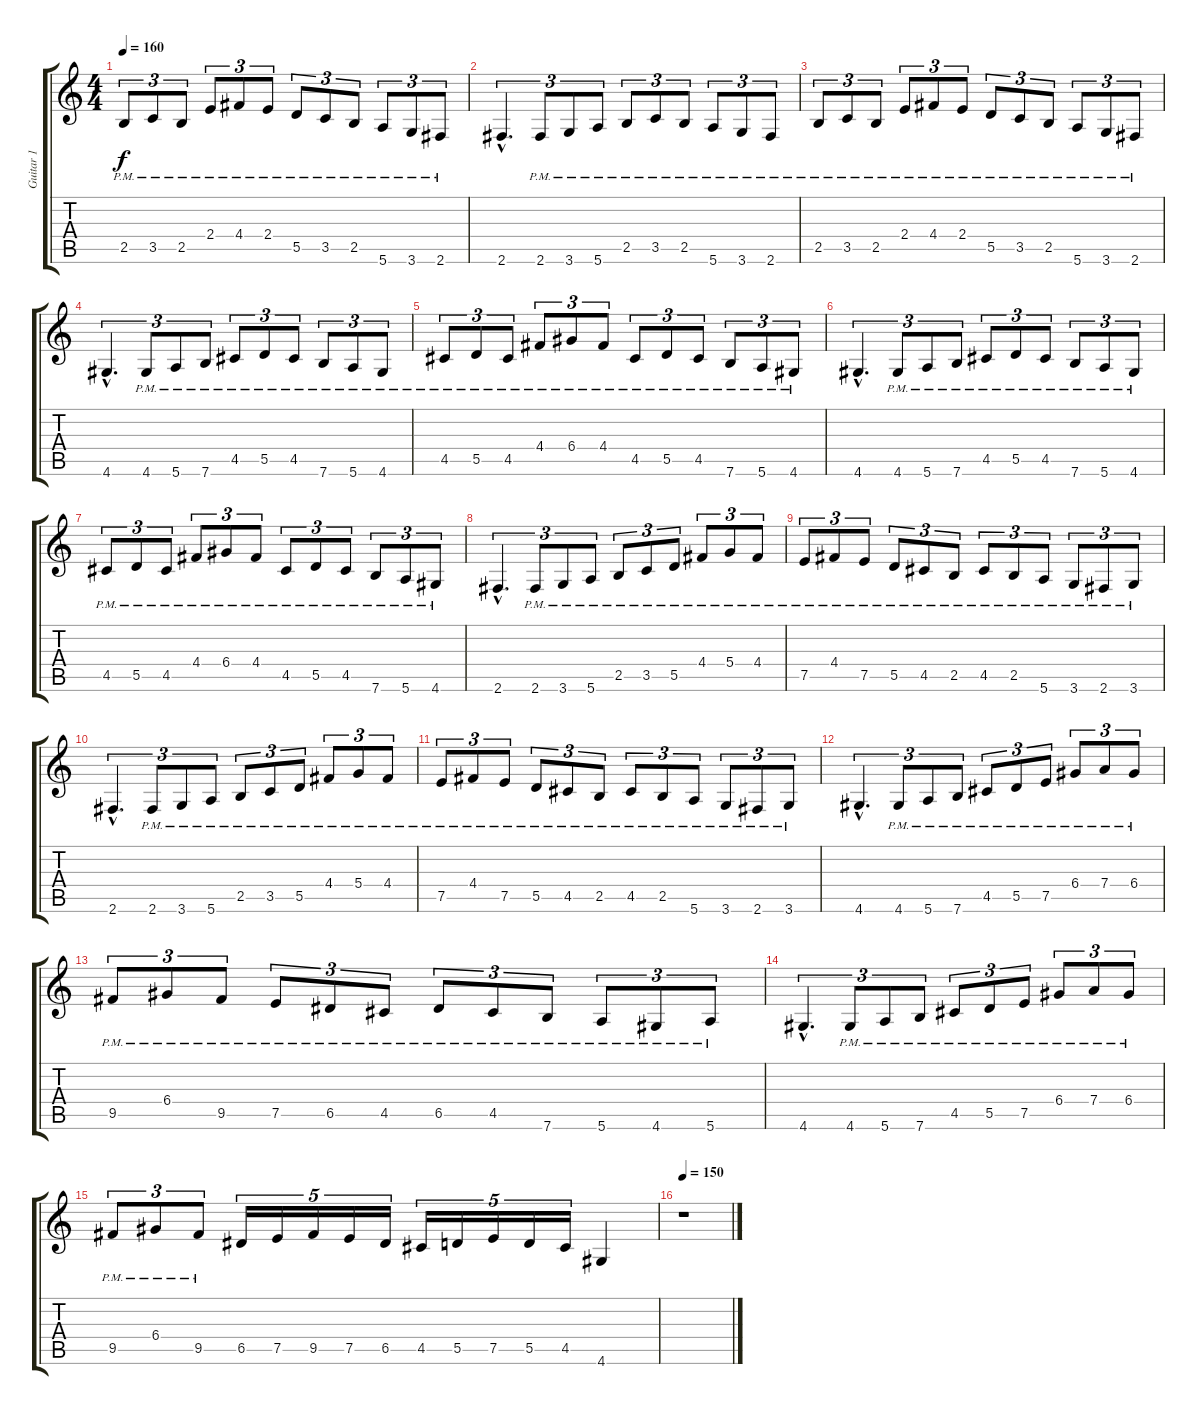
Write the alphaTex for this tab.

\track ("Guitar 1" "Guitar 1") {instrument distortionguitar}
\staff {score tabs}
\tuning (E4 B3 G3 D3 A2 E2) {hide}
\ts (4 4)
\tempo 160
\clef g2
\ks c
2.5{pm}.8{tu (3 2) dy f} 3.5{pm}.8{tu (3 2)} 2.5{pm}.8{tu (3 2)} 2.4{pm}.8{tu (3 2)} 4.4{pm}.8{tu (3 2)} 2.4{pm}.8{tu (3 2)} 5.5{pm}.8{tu (3 2)} 3.5{pm}.8{tu (3 2)} 2.5{pm}.8{tu (3 2)} 5.6{pm}.8{tu (3 2)} 3.6{pm}.8{tu (3 2)} 2.6{pm}.8{tu (3 2)} |
2.6{hac}.4{d tu (3 2)} 2.6{pm}.8{tu (3 2)} 3.6{pm}.8{tu (3 2)} 5.6{pm}.8{tu (3 2)} 2.5{pm}.8{tu (3 2)} 3.5{pm}.8{tu (3 2)} 2.5{pm}.8{tu (3 2)} 5.6{pm}.8{tu (3 2)} 3.6{pm}.8{tu (3 2)} 2.6{pm}.8{tu (3 2)} |
2.5{pm}.8{tu (3 2)} 3.5{pm}.8{tu (3 2)} 2.5{pm}.8{tu (3 2)} 2.4{pm}.8{tu (3 2)} 4.4{pm}.8{tu (3 2)} 2.4{pm}.8{tu (3 2)} 5.5{pm}.8{tu (3 2)} 3.5{pm}.8{tu (3 2)} 2.5{pm}.8{tu (3 2)} 5.6{pm}.8{tu (3 2)} 3.6{pm}.8{tu (3 2)} 2.6{pm}.8{tu (3 2)} |
4.6{hac}.4{d tu (3 2)} 4.6{pm}.8{tu (3 2)} 5.6{pm}.8{tu (3 2)} 7.6{pm}.8{tu (3 2)} 4.5{pm}.8{tu (3 2)} 5.5{pm}.8{tu (3 2)} 4.5{pm}.8{tu (3 2)} 7.6{pm}.8{tu (3 2)} 5.6{pm}.8{tu (3 2)} 4.6{pm}.8{tu (3 2)} |
4.5{pm}.8{tu (3 2)} 5.5{pm}.8{tu (3 2)} 4.5{pm}.8{tu (3 2)} 4.4{pm}.8{tu (3 2)} 6.4{pm}.8{tu (3 2)} 4.4{pm}.8{tu (3 2)} 4.5{pm}.8{tu (3 2)} 5.5{pm}.8{tu (3 2)} 4.5{pm}.8{tu (3 2)} 7.6{pm}.8{tu (3 2)} 5.6{pm}.8{tu (3 2)} 4.6{pm}.8{tu (3 2)} |
4.6{hac}.4{d tu (3 2)} 4.6{pm}.8{tu (3 2)} 5.6{pm}.8{tu (3 2)} 7.6{pm}.8{tu (3 2)} 4.5{pm}.8{tu (3 2)} 5.5{pm}.8{tu (3 2)} 4.5{pm}.8{tu (3 2)} 7.6{pm}.8{tu (3 2)} 5.6{pm}.8{tu (3 2)} 4.6{pm}.8{tu (3 2)} |
4.5{pm}.8{tu (3 2)} 5.5{pm}.8{tu (3 2)} 4.5{pm}.8{tu (3 2)} 4.4{pm}.8{tu (3 2)} 6.4{pm}.8{tu (3 2)} 4.4{pm}.8{tu (3 2)} 4.5{pm}.8{tu (3 2)} 5.5{pm}.8{tu (3 2)} 4.5{pm}.8{tu (3 2)} 7.6{pm}.8{tu (3 2)} 5.6{pm}.8{tu (3 2)} 4.6{pm}.8{tu (3 2)} |
2.6{hac}.4{d tu (3 2)} 2.6{pm}.8{tu (3 2)} 3.6{pm}.8{tu (3 2)} 5.6{pm}.8{tu (3 2)} 2.5{pm}.8{tu (3 2)} 3.5{pm}.8{tu (3 2)} 5.5{pm}.8{tu (3 2)} 4.4{pm}.8{tu (3 2)} 5.4{pm}.8{tu (3 2)} 4.4{pm}.8{tu (3 2)} |
7.5{pm}.8{tu (3 2)} 4.4{pm}.8{tu (3 2)} 7.5{pm}.8{tu (3 2)} 5.5{pm}.8{tu (3 2)} 4.5{pm}.8{tu (3 2)} 2.5{pm}.8{tu (3 2)} 4.5{pm}.8{tu (3 2)} 2.5{pm}.8{tu (3 2)} 5.6{pm}.8{tu (3 2)} 3.6{pm}.8{tu (3 2)} 2.6{pm}.8{tu (3 2)} 3.6{pm}.8{tu (3 2)} |
2.6{hac}.4{d tu (3 2)} 2.6{pm}.8{tu (3 2)} 3.6{pm}.8{tu (3 2)} 5.6{pm}.8{tu (3 2)} 2.5{pm}.8{tu (3 2)} 3.5{pm}.8{tu (3 2)} 5.5{pm}.8{tu (3 2)} 4.4{pm}.8{tu (3 2)} 5.4{pm}.8{tu (3 2)} 4.4{pm}.8{tu (3 2)} |
7.5{pm}.8{tu (3 2)} 4.4{pm}.8{tu (3 2)} 7.5{pm}.8{tu (3 2)} 5.5{pm}.8{tu (3 2)} 4.5{pm}.8{tu (3 2)} 2.5{pm}.8{tu (3 2)} 4.5{pm}.8{tu (3 2)} 2.5{pm}.8{tu (3 2)} 5.6{pm}.8{tu (3 2)} 3.6{pm}.8{tu (3 2)} 2.6{pm}.8{tu (3 2)} 3.6{pm}.8{tu (3 2)} |
4.6{hac}.4{d tu (3 2)} 4.6{pm}.8{tu (3 2)} 5.6{pm}.8{tu (3 2)} 7.6{pm}.8{tu (3 2)} 4.5{pm}.8{tu (3 2)} 5.5{pm}.8{tu (3 2)} 7.5{pm}.8{tu (3 2)} 6.4{pm}.8{tu (3 2)} 7.4{pm}.8{tu (3 2)} 6.4{pm}.8{tu (3 2)} |
9.5{pm}.8{tu (3 2)} 6.4{pm}.8{tu (3 2)} 9.5{pm}.8{tu (3 2)} 7.5{pm}.8{tu (3 2)} 6.5{pm}.8{tu (3 2)} 4.5{pm}.8{tu (3 2)} 6.5{pm}.8{tu (3 2)} 4.5{pm}.8{tu (3 2)} 7.6{pm}.8{tu (3 2)} 5.6{pm}.8{tu (3 2)} 4.6{pm}.8{tu (3 2)} 5.6{pm}.8{tu (3 2)} |
4.6{hac}.4{d tu (3 2)} 4.6{pm}.8{tu (3 2)} 5.6{pm}.8{tu (3 2)} 7.6{pm}.8{tu (3 2)} 4.5{pm}.8{tu (3 2)} 5.5{pm}.8{tu (3 2)} 7.5{pm}.8{tu (3 2)} 6.4{pm}.8{tu (3 2)} 7.4{pm}.8{tu (3 2)} 6.4{pm}.8{tu (3 2)} |
9.5{pm}.8{tu (3 2)} 6.4{pm}.8{tu (3 2)} 9.5{pm}.8{tu (3 2)} 6.5.16{tu (5 4)} 7.5.16{tu (5 4)} 9.5.16{tu (5 4)} 7.5.16{tu (5 4)} 6.5.16{tu (5 4)} 4.5.16{tu (5 4)} 5.5.16{tu (5 4)} 7.5.16{tu (5 4)} 5.5.16{tu (5 4)} 4.5.16{tu (5 4)} 4.6.4 |
\tempo 150
r.1
